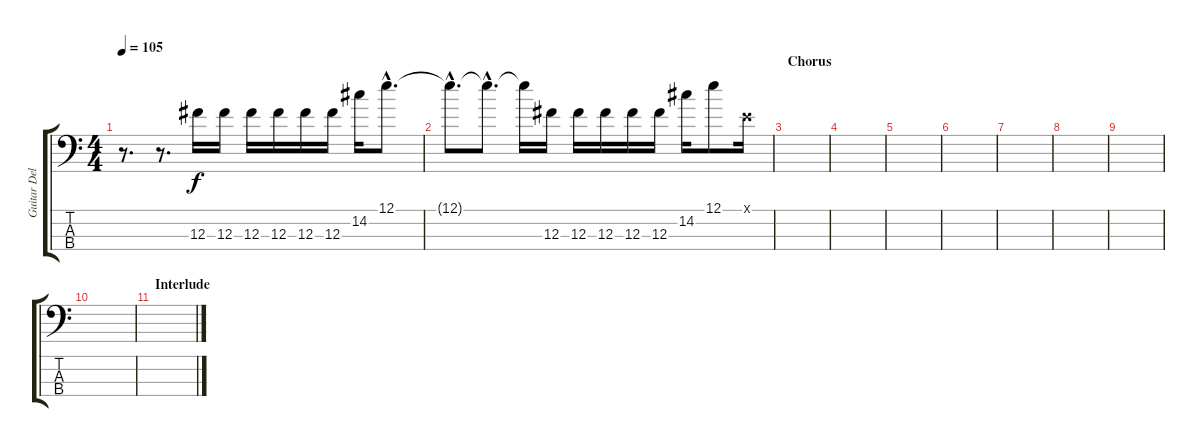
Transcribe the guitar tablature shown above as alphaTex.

\track ("Guitar Delay 2" "Guitar Del") {instrument electricguitarclean}
\staff {score tabs}
\tuning (E3 B2 Gb2 Gb1) {hide}
\ts (4 4)
\tempo 105
\clef f4
\ks c
r.8{d dy f} r.8{d} 12.3.16 12.3.16 12.3.16 12.3.16 12.3.16 12.3.16 14.2.16 12.1{hac}.8{d} |
12.1{hac t}.8{d} 12.1{hac t}.8{d} 12.1{t}.16 12.3.16 12.3.16 12.3.16 12.3.16 12.3.16 14.2.16 12.1.8 0.1{x}.16 |
\section ("" "Chorus")
|
|
|
|
|
|
|
|
\section ("" "Interlude")
